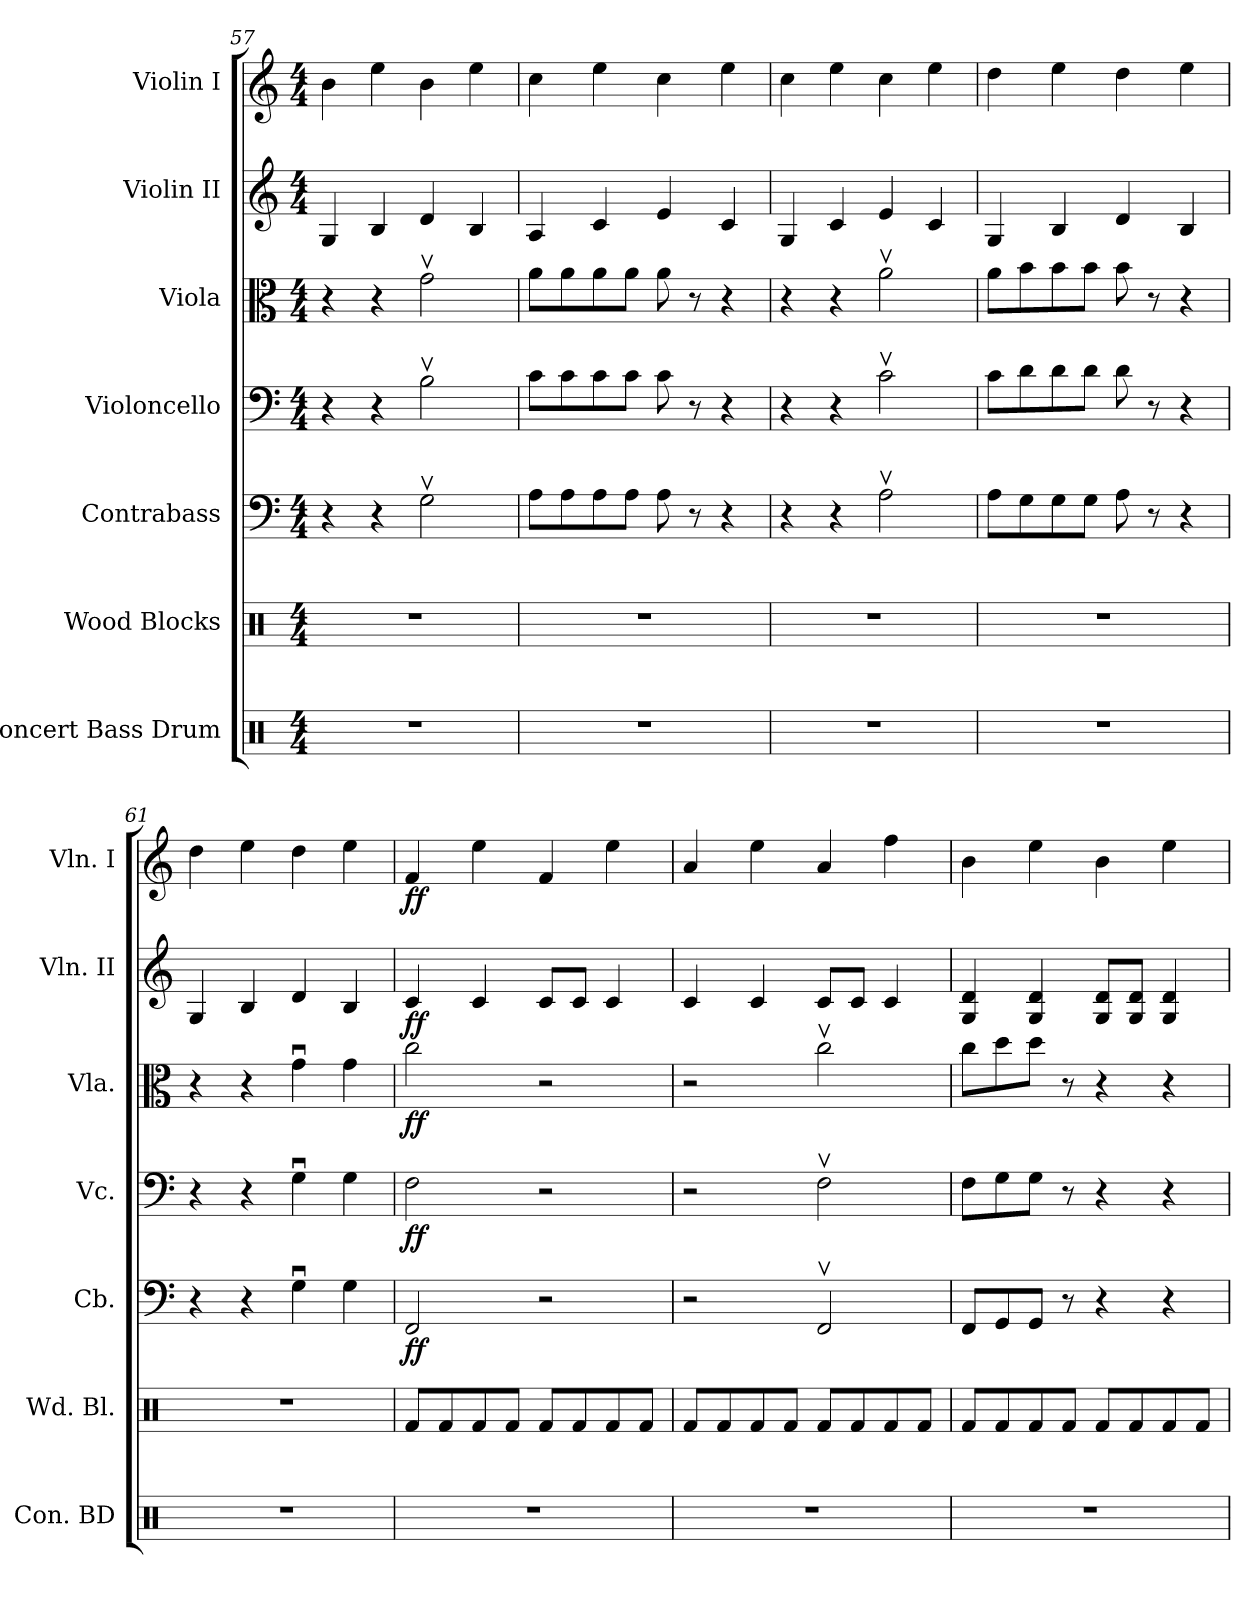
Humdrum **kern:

**kern	**kern	**kern	**dynam	**kern	**dynam	**kern	**dynam	**kern	**dynam	**kern	**dynam
*part7	*part6	*part5	*part5	*part4	*part4	*part3	*part3	*part2	*part2	*part1	*part1
*staff7	*staff6	*staff5	*staff5	*staff4	*staff4	*staff3	*staff3	*staff2	*staff2	*staff1	*staff1
*I"Concert Bass Drum	*I"Wood Blocks	*I"Contrabass	*	*I"Violoncello	*	*I"Viola	*	*I"Violin II	*	*I"Violin I	*
*I'Con. BD	*I'Wd. Bl.	*I'Cb.	*	*I'Vc.	*	*I'Vla.	*	*I'Vln. II	*	*I'Vln. I	*
*clefX	*clefX	*clefF4	*	*clefF4	*	*clefC3	*	*clefG2	*	*clefG2	*
*	*	*ITrd7c12	*	*	*	*	*	*	*	*	*
*k[]	*k[]	*k[]	*	*k[]	*	*k[]	*	*k[]	*	*k[]	*
*M4/4	*M4/4	*M4/4	*	*M4/4	*	*M4/4	*	*M4/4	*	*M4/4	*
=57	=57	=57	=57	=57	=57	=57	=57	=57	=57	=57	=57
1r	1r	4r	.	4r	.	4r	.	4G/	.	4b\	.
.	.	4r	.	4r	.	4r	.	4B/	.	4ee\	.
.	.	2GGv\	.	2Bv\	.	2gv\	.	4d/	.	4b\	.
.	.	.	.	.	.	.	.	4B/	.	4ee\	.
!!LO:PB:g=z
=58	=58	=58	=58	=58	=58	=58	=58	=58	=58	=58	=58
1r	1r	8AA\L	.	8c\L	.	8a\L	.	4A/	.	4cc\	.
.	.	8AA\	.	8c\	.	8a\	.	.	.	.	.
.	.	8AA\	.	8c\	.	8a\	.	4c/	.	4ee\	.
.	.	8AA\J	.	8c\J	.	8a\J	.	.	.	.	.
.	.	8AA\	.	8c\	.	8a\	.	4e/	.	4cc\	.
.	.	8r	.	8r	.	8r	.	.	.	.	.
.	.	4r	.	4r	.	4r	.	4c/	.	4ee\	.
=59	=59	=59	=59	=59	=59	=59	=59	=59	=59	=59	=59
1r	1r	4r	.	4r	.	4r	.	4G/	.	4cc\	.
.	.	4r	.	4r	.	4r	.	4c/	.	4ee\	.
.	.	2AAv\	.	2cv\	.	2av\	.	4e/	.	4cc\	.
.	.	.	.	.	.	.	.	4c/	.	4ee\	.
=60	=60	=60	=60	=60	=60	=60	=60	=60	=60	=60	=60
1r	1r	8AA\L	.	8c\L	.	8a\L	.	4G/	.	4dd\	.
.	.	8GG\	.	8d\	.	8b\	.	.	.	.	.
.	.	8GG\	.	8d\	.	8b\	.	4B/	.	4ee\	.
.	.	8GG\J	.	8d\J	.	8b\J	.	.	.	.	.
.	.	8AA\	.	8d\	.	8b\	.	4d/	.	4dd\	.
.	.	8r	.	8r	.	8r	.	.	.	.	.
.	.	4r	.	4r	.	4r	.	4B/	.	4ee\	.
=61	=61	=61	=61	=61	=61	=61	=61	=61	=61	=61	=61
1r	1r	4r	.	4r	.	4r	.	4G/	.	4dd\	.
.	.	4r	.	4r	.	4r	.	4B/	.	4ee\	.
.	.	4GGu\	.	4Gu\	.	4gu\	.	4d/	.	4dd\	.
.	.	4GG\	.	4G\	.	4g\	.	4B/	.	4ee\	.
=62	=62	=62	=62	=62	=62	=62	=62	=62	=62	=62	=62
!	!	!	!LO:DY:b	!	!LO:DY:b	!	!LO:DY:b	!	!LO:DY:b	!	!LO:DY:b
1r	8Rf/L	2FFF/	ff	2F\	ff	2cc\	ff	4c/	ff	4f/	ff
.	8Rf/	.	.	.	.	.	.	.	.	.	.
.	8Rf/	.	.	.	.	.	.	4c/	.	4ee\	.
.	8Rf/J	.	.	.	.	.	.	.	.	.	.
.	8Rf/L	2r	.	2r	.	2r	.	8c/L	.	4f/	.
.	8Rf/	.	.	.	.	.	.	8c/J	.	.	.
.	8Rf/	.	.	.	.	.	.	4c/	.	4ee\	.
.	8Rf/J	.	.	.	.	.	.	.	.	.	.
!!LO:LB:g=z
=63	=63	=63	=63	=63	=63	=63	=63	=63	=63	=63	=63
1r	8Rf/L	2r	.	2r	.	2r	.	4c/	.	4a/	.
.	8Rf/	.	.	.	.	.	.	.	.	.	.
.	8Rf/	.	.	.	.	.	.	4c/	.	4ee\	.
.	8Rf/J	.	.	.	.	.	.	.	.	.	.
.	8Rf/L	2FFFv/	.	2Fv\	.	2ccv\	.	8c/L	.	4a/	.
.	8Rf/	.	.	.	.	.	.	8c/J	.	.	.
.	8Rf/	.	.	.	.	.	.	4c/	.	4ff\	.
.	8Rf/J	.	.	.	.	.	.	.	.	.	.
=64	=64	=64	=64	=64	=64	=64	=64	=64	=64	=64	=64
1r	8Rf/L	8FFF/L	.	8F\L	.	8cc\L	.	4G/ 4d/	.	4b\	.
.	8Rf/	8GGG/	.	8G\	.	8dd\	.	.	.	.	.
.	8Rf/	8GGG/J	.	8G\J	.	8dd\J	.	4G/ 4d/	.	4ee\	.
.	8Rf/J	8r	.	8r	.	8r	.	.	.	.	.
.	8Rf/L	4r	.	4r	.	4r	.	8G/ 8d/L	.	4b\	.
.	8Rf/	.	.	.	.	.	.	8G/ 8d/J	.	.	.
.	8Rf/	4r	.	4r	.	4r	.	4G/ 4d/	.	4ee\	.
.	8Rf/J	.	.	.	.	.	.	.	.	.	.
=	=	=	=	=	=	=	=	=	=	=	=
*-	*-	*-	*-	*-	*-	*-	*-	*-	*-	*-	*-
